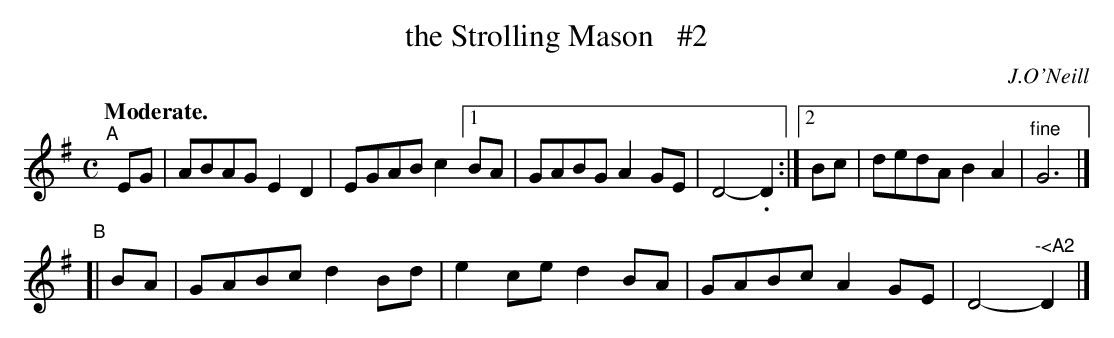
X:1
T: the Strolling Mason   #2
O: J.O'Neill
Q: "Moderate."
M: C
L: 1/8
K: G
"^A"[|] EG | ABAG E2D2 | EGAB c2 [1 BA | GABG A2GE | D4-.D2 :|[2 Bc | dedA B2A2 | "^fine"G6 |]
"^B"[|  BA | GABc d2Bd | e2ce d2BA | GABc A2GE | D4- "^-<A2"D2 |]
